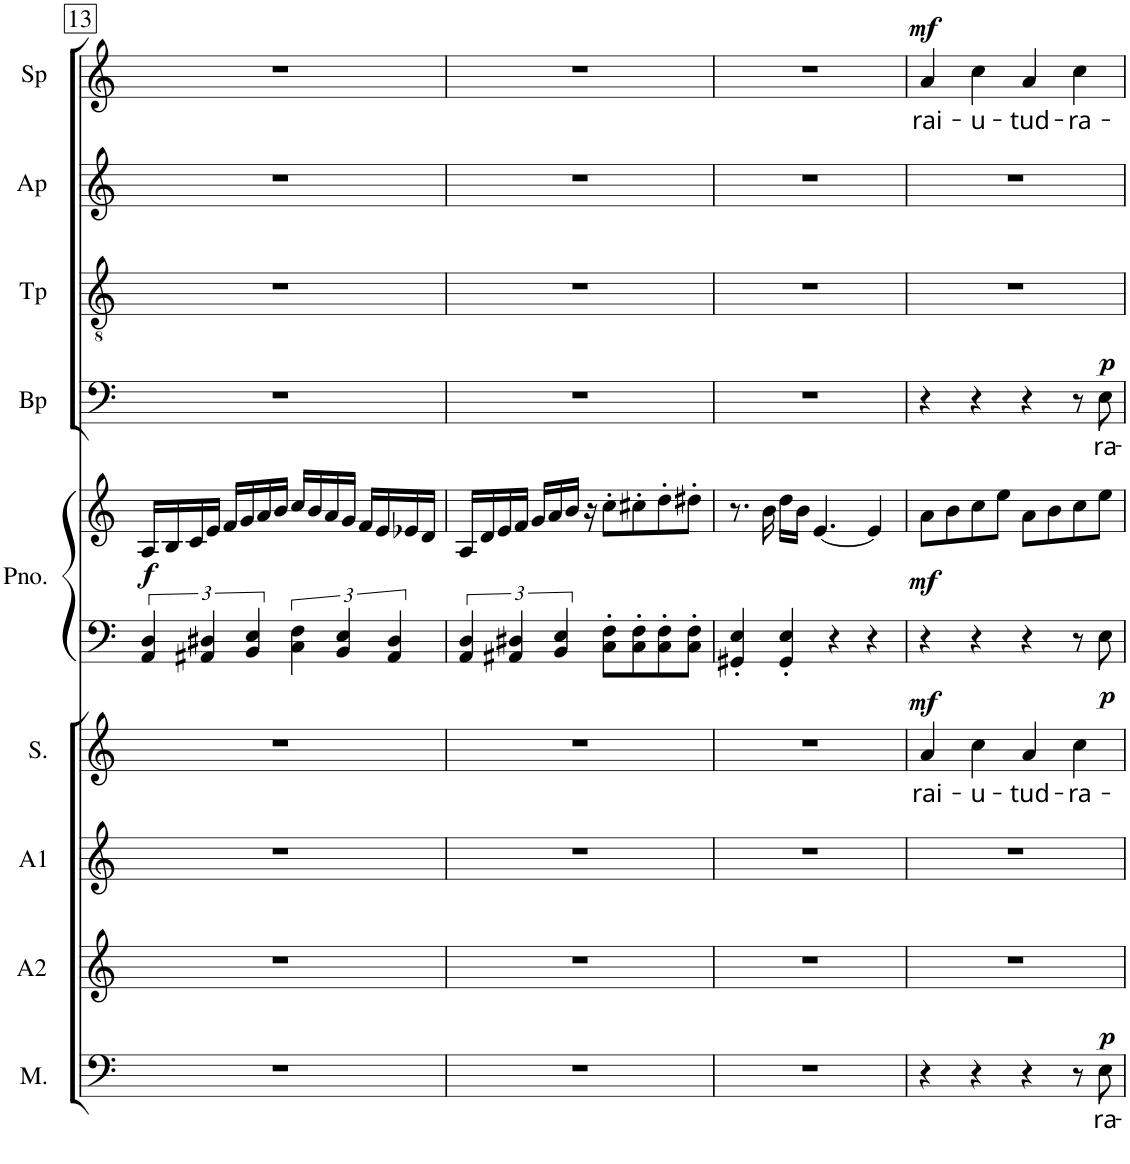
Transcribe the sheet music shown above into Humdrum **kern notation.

**kern	**text	**dynam	**kern	**kern	**kern	**text	**dynam	**kern	**kern	**dynam	**kern	**text	**dynam	**kern	**kern	**kern	**text	**dynam
*part9	*part9	*part9	*part8	*part7	*part6	*part6	*part6	*part5	*part5	*part5	*part4	*part4	*part4	*part3	*part2	*part1	*part1	*part1
*staff10	*staff10	*staff10	*staff9	*staff8	*staff7	*staff7	*staff7	*staff6	*staff5	*staff5/6	*staff4	*staff4	*staff4	*staff3	*staff2	*staff1	*staff1	*staff1
*I"Men	*	*	*I"Alto II	*I"Alto I	*I"Soprano	*	*	*I"Piano	*	*	*I"cp Basso	*	*	*I"cp Tenore	*I"cp Alto	*I"cp Soprano	*	*
*I'M.	*	*	*I'A2	*I'A1	*I'S.	*	*	*I'Pno.	*	*	*	*	*	*	*	*I'Sp	*	*
!!LO:PB:g=z
*clefF4	*	*	*clefG2	*clefG2	*clefG2	*	*	*clefF4	*clefG2	*	*clefF4	*	*	*clefGv2	*clefG2	*clefG2	*	*
*	*	*	*Trd1c2	*Trd1c2	*	*	*	*	*	*	*	*	*	*	*Trd1c2	*	*	*
*k[]	*	*	*k[]	*k[]	*k[]	*	*	*k[]	*k[]	*	*k[]	*	*	*k[]	*k[]	*k[]	*	*
*M4/4	*	*	*M4/4	*M4/4	*M4/4	*	*	*M4/4	*M4/4	*	*M4/4	*	*	*M4/4	*M4/4	*M4/4	*	*
=13	=13	=13	=13	=13	=13	=13	=13	=13	=13	=13	=13	=13	=13	=13	=13	=13	=13	=13
!	!	!	!	!	!	!	!	!	!	!LO:DY:b	!	!	!	!	!	!	!	!
1r	.	.	1r	1r	1r	.	.	6AA/ 6D/	16A/LL	f	1r	.	.	1r	1r	1r	.	.
.	.	.	.	.	.	.	.	.	16B/	.	.	.	.	.	.	.	.	.
.	.	.	.	.	.	.	.	.	16c/	.	.	.	.	.	.	.	.	.
.	.	.	.	.	.	.	.	6AA#X/ 6D#X/	.	.	.	.	.	.	.	.	.	.
.	.	.	.	.	.	.	.	.	16e/JJ	.	.	.	.	.	.	.	.	.
.	.	.	.	.	.	.	.	.	16f/LL	.	.	.	.	.	.	.	.	.
.	.	.	.	.	.	.	.	.	16g/	.	.	.	.	.	.	.	.	.
.	.	.	.	.	.	.	.	6BB/ 6E/	.	.	.	.	.	.	.	.	.	.
.	.	.	.	.	.	.	.	.	16a/	.	.	.	.	.	.	.	.	.
.	.	.	.	.	.	.	.	.	16b/JJ	.	.	.	.	.	.	.	.	.
.	.	.	.	.	.	.	.	6C\ 6F\	16cc/LL	.	.	.	.	.	.	.	.	.
.	.	.	.	.	.	.	.	.	16b/	.	.	.	.	.	.	.	.	.
.	.	.	.	.	.	.	.	.	16a/	.	.	.	.	.	.	.	.	.
.	.	.	.	.	.	.	.	6BB/ 6E/	.	.	.	.	.	.	.	.	.	.
.	.	.	.	.	.	.	.	.	16g/JJ	.	.	.	.	.	.	.	.	.
.	.	.	.	.	.	.	.	.	16f/LL	.	.	.	.	.	.	.	.	.
.	.	.	.	.	.	.	.	.	16e/	.	.	.	.	.	.	.	.	.
.	.	.	.	.	.	.	.	6AA#/ 6D#/	.	.	.	.	.	.	.	.	.	.
.	.	.	.	.	.	.	.	.	16e-X/	.	.	.	.	.	.	.	.	.
.	.	.	.	.	.	.	.	.	16d/JJ	.	.	.	.	.	.	.	.	.
=14	=14	=14	=14	=14	=14	=14	=14	=14	=14	=14	=14	=14	=14	=14	=14	=14	=14	=14
1r	.	.	1r	1r	1r	.	.	6AA/ 6D/	16A/LL	.	1r	.	.	1r	1r	1r	.	.
.	.	.	.	.	.	.	.	.	16d/	.	.	.	.	.	.	.	.	.
.	.	.	.	.	.	.	.	.	16e/	.	.	.	.	.	.	.	.	.
.	.	.	.	.	.	.	.	6AA#X/ 6D#X/	.	.	.	.	.	.	.	.	.	.
.	.	.	.	.	.	.	.	.	16f/JJ	.	.	.	.	.	.	.	.	.
.	.	.	.	.	.	.	.	.	16g/LL	.	.	.	.	.	.	.	.	.
.	.	.	.	.	.	.	.	.	16a/	.	.	.	.	.	.	.	.	.
.	.	.	.	.	.	.	.	6BB/ 6E/	.	.	.	.	.	.	.	.	.	.
.	.	.	.	.	.	.	.	.	16b/JJ	.	.	.	.	.	.	.	.	.
.	.	.	.	.	.	.	.	.	16r	.	.	.	.	.	.	.	.	.
.	.	.	.	.	.	.	.	8C\' 8F\'L	8cc'\L	.	.	.	.	.	.	.	.	.
.	.	.	.	.	.	.	.	8C\' 8F\'	8cc#X'\	.	.	.	.	.	.	.	.	.
.	.	.	.	.	.	.	.	8C\' 8F\'	8dd'\	.	.	.	.	.	.	.	.	.
.	.	.	.	.	.	.	.	8C\' 8F\'J	8dd#X'\J	.	.	.	.	.	.	.	.	.
=15	=15	=15	=15	=15	=15	=15	=15	=15	=15	=15	=15	=15	=15	=15	=15	=15	=15	=15
1r	.	.	1r	1r	1r	.	.	4GG#X/' 4E/'	8.r	.	1r	.	.	1r	1r	1r	.	.
.	.	.	.	.	.	.	.	.	16b\	.	.	.	.	.	.	.	.	.
.	.	.	.	.	.	.	.	4GG#/' 4E/'	16dd\LL	.	.	.	.	.	.	.	.	.
.	.	.	.	.	.	.	.	.	16b\JJ	.	.	.	.	.	.	.	.	.
.	.	.	.	.	.	.	.	.	[4.e/	.	.	.	.	.	.	.	.	.
.	.	.	.	.	.	.	.	4r	.	.	.	.	.	.	.	.	.	.
.	.	.	.	.	.	.	.	4r	4e/]	.	.	.	.	.	.	.	.	.
=16	=16	=16	=16	=16	=16	=16	=16	=16	=16	=16	=16	=16	=16	=16	=16	=16	=16	=16
!	!	!	!	!	!	!LO:LY:b	!LO:DY:a	!	!	!LO:DY:b	!	!	!	!	!	!	!LO:LY:b	!LO:DY:a
4r	.	.	1r	1r	4a/	rai-	mf	4r	8a\L	mf	4r	.	.	1r	1r	4a/	rai-	mf
.	.	.	.	.	.	.	.	.	8b\	.	.	.	.	.	.	.	.	.
!	!	!	!	!	!	!LO:LY:b	!	!	!	!	!	!	!	!	!	!	!LO:LY:b	!
4r	.	.	.	.	4cc\	-u-	.	4r	8cc\	.	4r	.	.	.	.	4cc\	-u-	.
.	.	.	.	.	.	.	.	.	8ee\J	.	.	.	.	.	.	.	.	.
!	!	!	!	!	!	!LO:LY:b	!	!	!	!	!	!	!	!	!	!	!LO:LY:b	!
4r	.	.	.	.	4a/	-tud-	.	4r	8a\L	.	4r	.	.	.	.	4a/	-tud-	.
.	.	.	.	.	.	.	.	.	8b\	.	.	.	.	.	.	.	.	.
!	!	!	!	!	!	!LO:LY:b	!	!	!	!	!	!	!	!	!	!	!LO:LY:b	!
8r	.	.	.	.	4cc\	-ra-	.	8r	8cc\	.	8r	.	.	.	.	4cc\	-ra-	.
!	!LO:LY:b	!LO:DY:a	!	!	!	!	!	!	!	!LO:DY:b=2	!	!LO:LY:b	!LO:DY:a	!	!	!	!	!
8E\	ra-	p	.	.	.	.	.	8E\	8ee\J	p	8E\	ra-	p	.	.	.	.	.
=	=	=	=	=	=	=	=	=	=	=	=	=	=	=	=	=	=	=
*-	*-	*-	*-	*-	*-	*-	*-	*-	*-	*-	*-	*-	*-	*-	*-	*-	*-	*-
